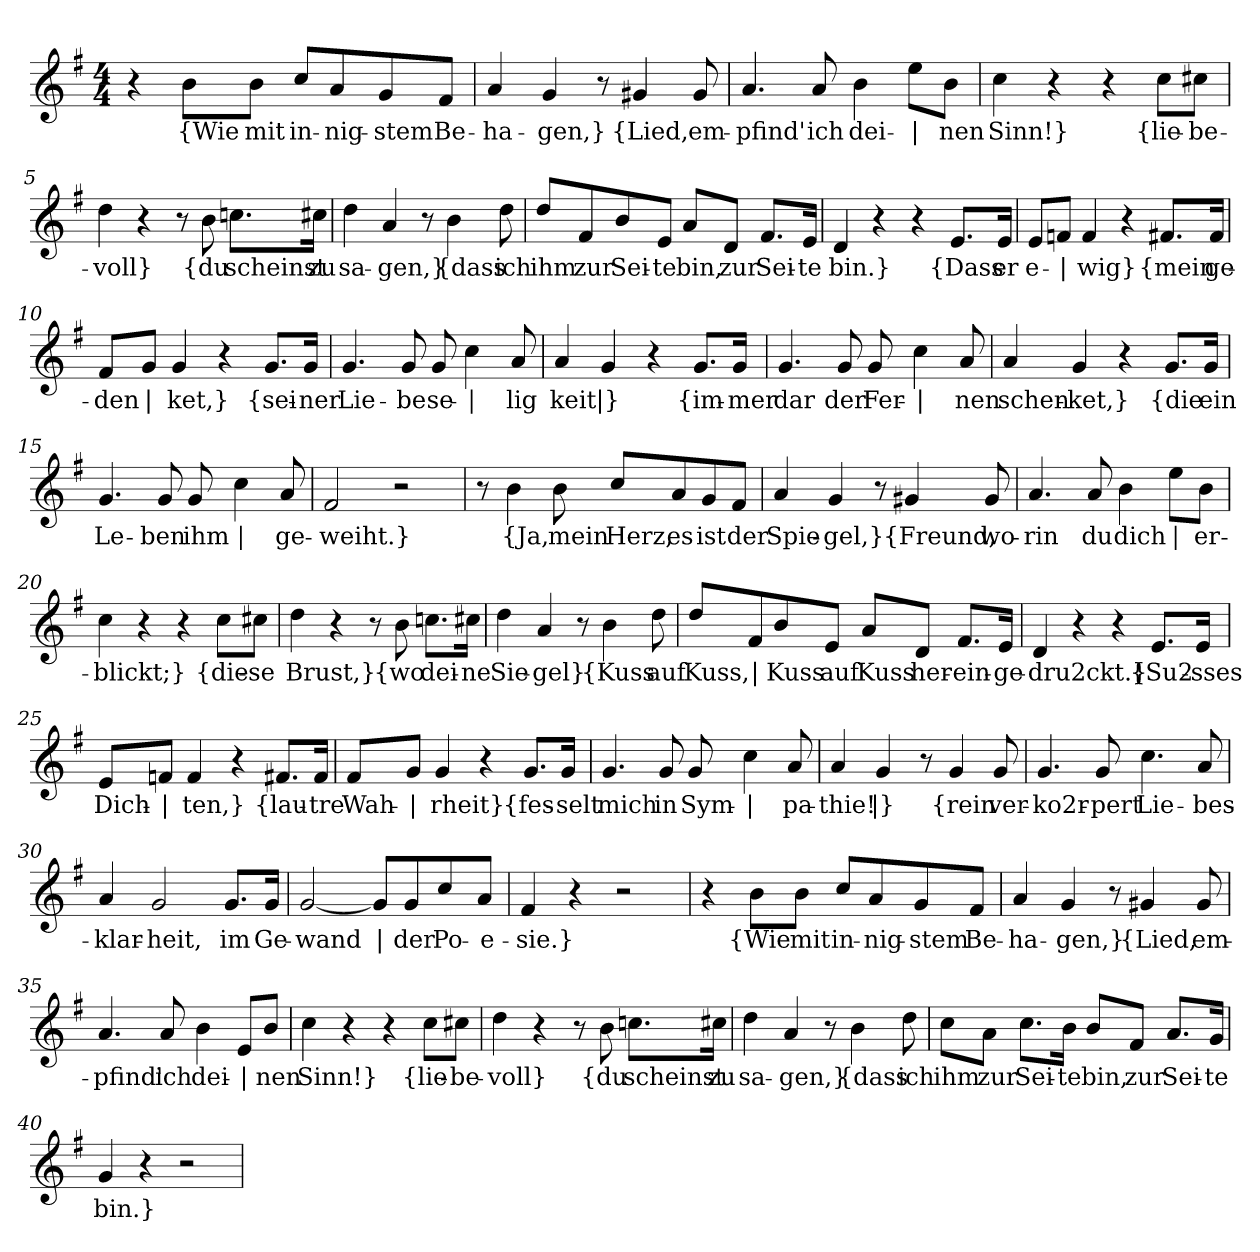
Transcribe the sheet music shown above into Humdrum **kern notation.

**kern	**text
*part1	*part1
*staff1	*staff1
*clefG2	*
*k[f#]	*
*M4/4	*
=1	=1
4r	.
!	!LO:LY:b
8b\L	{Wie
!	!LO:LY:b
8b\J	mit
!	!LO:LY:b
8cc/L	in-
!	!LO:LY:b
8a/	-nig-
!	!LO:LY:b
8g/	-stem
!	!LO:LY:b
8f#/J	Be-
=2	=2
!	!LO:LY:b
4a/	-ha-
!	!LO:LY:b
4g/	-gen,}
8r	.
!	!LO:LY:b
4g#X/	{Lied,
!	!LO:LY:b
8g#/	em-
=3	=3
!	!LO:LY:b
4.a/	pfind'
!	!LO:LY:b
8a/	ich
!	!LO:LY:b
4b\	dei-
!	!LO:LY:b
8ee\L	|
!	!LO:LY:b
8b\J	-nen
=4	=4
!	!LO:LY:b
4cc\	Sinn!}
4r	.
4r	.
!	!LO:LY:b
8cc\L	{lie-
!	!LO:LY:b
8cc#X\J	-be-
!!LO:LB:g=z
=5	=5
!	!LO:LY:b
4dd\	-voll}
4r	.
8r	.
!	!LO:LY:b
8b\	{du
!	!LO:LY:b
8.ccn\L	scheinst
!	!LO:LY:b
16cc#X\Jk	zu
=6	=6
!	!LO:LY:b
4dd\	sa-
!	!LO:LY:b
4a/	-gen,}
8r	.
!	!LO:LY:b
4b\	{dass
!	!LO:LY:b
8dd\	ich
=7	=7
!	!LO:LY:b
8dd/L	ihm
!	!LO:LY:b
8f#/	zur
!	!LO:LY:b
8b/	Sei-
!	!LO:LY:b
8e/J	-te
!	!LO:LY:b
8a/L	bin,
!	!LO:LY:b
8d/J	zur
!	!LO:LY:b
8.f#/L	Sei-
!	!LO:LY:b
16e/Jk	te
=8	=8
!	!LO:LY:b
4d/	bin.}
4r	.
4r	.
!	!LO:LY:b
8.e/L	{Dass
!	!LO:LY:b
16e/Jk	er
!!LO:LB:g=z
=9	=9
!	!LO:LY:b
8e/L	e-
!	!LO:LY:b
8fn/J	|
!	!LO:LY:b
4f/	-wig}
4r	.
!	!LO:LY:b
8.f#X/L	{mein
!	!LO:LY:b
16f#/Jk	ge-
=10	=10
!	!LO:LY:b
8f#/L	den
!	!LO:LY:b
8g/J	|
!	!LO:LY:b
4g/	-ket,}
4r	.
!	!LO:LY:b
8.g/L	{sei-
!	!LO:LY:b
16g/Jk	-ner
=11	=11
!	!LO:LY:b
4.g/	Lie-
!	!LO:LY:b
8g/	-be
!	!LO:LY:b
8g/	se-
!	!LO:LY:b
4cc\	|
!	!LO:LY:b
8a/	-lig
=12	=12
!	!LO:LY:b
4a/	keit
!	!LO:LY:b
4g/	|}
4r	.
!	!LO:LY:b
8.g/L	{im-
!	!LO:LY:b
16g/Jk	-mer
=13	=13
!	!LO:LY:b
4.g/	dar
!	!LO:LY:b
8g/	der
!	!LO:LY:b
8g/	Fer-
!	!LO:LY:b
4cc\	|
!	!LO:LY:b
8a/	-nen
!!LO:LB:g=z
=14	=14
!	!LO:LY:b
4a/	schen-
!	!LO:LY:b
4g/	-ket,}
4r	.
!	!LO:LY:b
8.g/L	{die
!	!LO:LY:b
16g/Jk	ein
=15	=15
!	!LO:LY:b
4.g/	Le-
!	!LO:LY:b
8g/	-ben
!	!LO:LY:b
8g/	ihm
!	!LO:LY:b
4cc\	|
!	!LO:LY:b
8a/	ge-
=16	=16
!	!LO:LY:b
2f#/	-weiht.}
2r	.
=17	=17
8r	.
!	!LO:LY:b
4b\	{Ja,
!	!LO:LY:b
8b\	mein
!	!LO:LY:b
8cc/L	Herz,
!	!LO:LY:b
8a/	es
!	!LO:LY:b
8g/	ist
!	!LO:LY:b
8f#/J	der
!!LO:LB:g=z
=18	=18
!	!LO:LY:b
4a/	Spie-
!	!LO:LY:b
4g/	-gel,}
8r	.
!	!LO:LY:b
4g#X/	{Freund,
!	!LO:LY:b
8g#/	wo-
=19	=19
!	!LO:LY:b
4.a/	-rin
!	!LO:LY:b
8a/	du
!	!LO:LY:b
4b\	dich
!	!LO:LY:b
8ee\L	|
!	!LO:LY:b
8b\J	er-
=20	=20
!	!LO:LY:b
4cc\	-blickt;}
4r	.
4r	.
!	!LO:LY:b
8cc\L	{die-
!	!LO:LY:b
8cc#X\J	-se
=21	=21
!	!LO:LY:b
4dd\	Brust,}
4r	.
8r	.
!	!LO:LY:b
8b\	{wo
!	!LO:LY:b
8.ccn\L	dei-
!	!LO:LY:b
16cc#X\Jk	-ne
!!LO:LB:g=z
=22	=22
!	!LO:LY:b
4dd\	Sie-
!	!LO:LY:b
4a/	-gel}
8r	.
!	!LO:LY:b
4b\	{Kuss
!	!LO:LY:b
8dd\	auf
=23	=23
!	!LO:LY:b
8dd/L	Kuss,
!	!LO:LY:b
8f#/	|
!	!LO:LY:b
8b/	Kuss
!	!LO:LY:b
8e/J	auf
!	!LO:LY:b
8a/L	Kuss
!	!LO:LY:b
8d/J	her-
!	!LO:LY:b
8.f#/L	ein-
!	!LO:LY:b
16e/Jk	-ge-
=24	=24
!	!LO:LY:b
4d/	dru2ckt.}
4r	.
4r	.
!	!LO:LY:b
8.e/L	{Su2-
!	!LO:LY:b
16e/Jk	-sses
!!LO:LB:g=z
=25	=25
!	!LO:LY:b
8e/L	Dich-
!	!LO:LY:b
8fn/J	|
!	!LO:LY:b
4f/	-ten,}
4r	.
!	!LO:LY:b
8.f#X/L	{lau-
!	!LO:LY:b
16f#/Jk	-tre
=26	=26
!	!LO:LY:b
8f#/L	Wah-
!	!LO:LY:b
8g/J	|
!	!LO:LY:b
4g/	-rheit}
4r	.
!	!LO:LY:b
8.g/L	{fes-
!	!LO:LY:b
16g/Jk	-selt
=27	=27
!	!LO:LY:b
4.g/	mich
!	!LO:LY:b
8g/	in
!	!LO:LY:b
8g/	Sym-
!	!LO:LY:b
4cc\	|
!	!LO:LY:b
8a/	-pa-
=28	=28
!	!LO:LY:b
4a/	-thie!
!	!LO:LY:b
4g/	|}
8r	.
!	!LO:LY:b
4g/	{rein
!	!LO:LY:b
8g/	ver-
!!LO:LB:g=z
=29	=29
!	!LO:LY:b
4.g/	-ko2r-
!	!LO:LY:b
8g/	-pert
!	!LO:LY:b
4.cc\	Lie-
!	!LO:LY:b
8a/	-bes-
=30	=30
!	!LO:LY:b
4a/	-klar-
!	!LO:LY:b
2g/	-heit,
!	!LO:LY:b
8.g/L	im
!	!LO:LY:b
16g/Jk	Ge-
=31	=31
!	!LO:LY:b
[2g/	-wand
!	!LO:LY:b
8g/L]	|
!	!LO:LY:b
8g/	der
!	!LO:LY:b
8cc/	Po-
!	!LO:LY:b
8a/J	-e-
=32	=32
!	!LO:LY:b
4f#/	-sie.}
4r	.
2r	.
=33	=33
4r	.
!	!LO:LY:b
8b\L	{Wie
!	!LO:LY:b
8b\J	mit
!	!LO:LY:b
8cc/L	in-
!	!LO:LY:b
8a/	-nig-
!	!LO:LY:b
8g/	-stem
!	!LO:LY:b
8f#/J	Be-
!!LO:LB:g=z
=34	=34
!	!LO:LY:b
4a/	-ha-
!	!LO:LY:b
4g/	-gen,}
8r	.
!	!LO:LY:b
4g#X/	{Lied,
!	!LO:LY:b
8g#/	em-
=35	=35
!	!LO:LY:b
4.a/	-pfind'
!	!LO:LY:b
8a/	ich
!	!LO:LY:b
4b\	dei-
!	!LO:LY:b
8e/L	|
!	!LO:LY:b
8b/J	-nen
=36	=36
!	!LO:LY:b
4cc\	Sinn!}
4r	.
4r	.
!	!LO:LY:b
8cc\L	{lie-
!	!LO:LY:b
8cc#X\J	-be-
=37	=37
!	!LO:LY:b
4dd\	-voll}
4r	.
8r	.
!	!LO:LY:b
8b\	{du
!	!LO:LY:b
8.ccn\L	scheinst
!	!LO:LY:b
16cc#X\Jk	zu
!!LO:LB:g=z
=38	=38
!	!LO:LY:b
4dd\	sa-
!	!LO:LY:b
4a/	-gen,}
8r	.
!	!LO:LY:b
4b\	{dass
!	!LO:LY:b
8dd\	ich
=39	=39
!	!LO:LY:b
8cc\L	ihm
!	!LO:LY:b
8a\J	zur
!	!LO:LY:b
8.cc\L	Sei-
!	!LO:LY:b
16b\Jk	-te
!	!LO:LY:b
8b/L	bin,
!	!LO:LY:b
8f#/J	zur
!	!LO:LY:b
8.a/L	Sei-
!	!LO:LY:b
16g/Jk	-te
=40	=40
!	!LO:LY:b
4g/	bin.}
4r	.
2r	.
=	=
*-	*-
